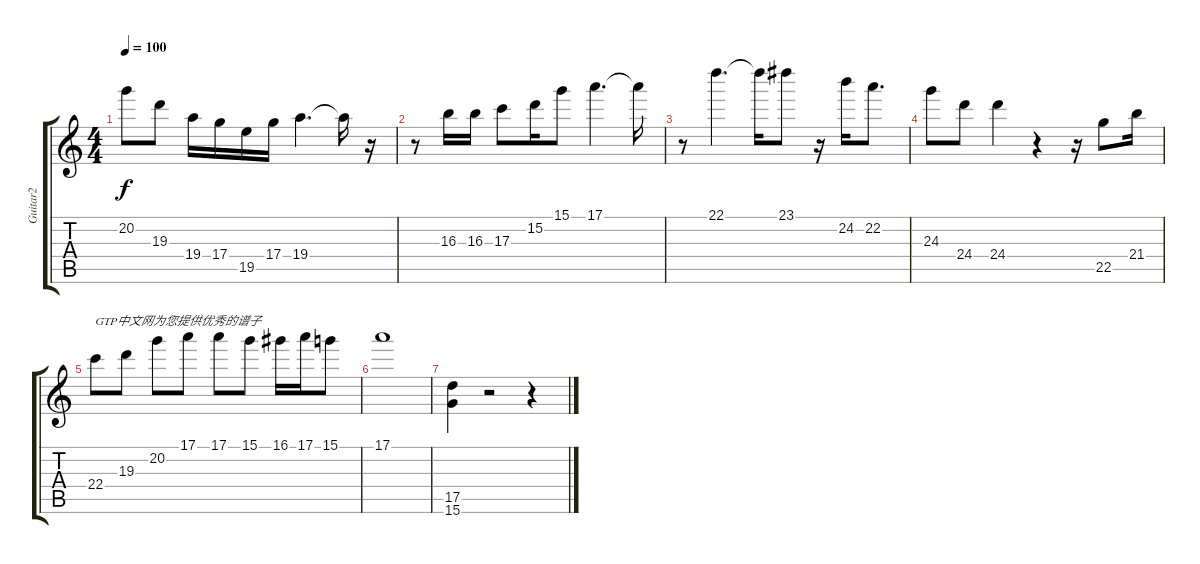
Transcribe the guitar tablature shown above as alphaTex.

\track ("Guitar2" "Guitar2") {instrument distortionguitar}
\staff {score tabs}
\tuning (E4 B3 G3 D3 A2 E2) {hide}
\ts (4 4)
\tempo 100
\clef g2
\ks c
20.2.8{dy f} 19.3.8 19.4.16 17.4.16 19.5.16 17.4.16 19.4.4{d} 19.4{t}.16 r.16 |
r.8 16.3.16 16.3.16 17.3.8 15.2.16 15.1.8 17.1.4{d} 17.1{t}.16 |
r.8 22.1.4{d} 22.1{t}.16 23.1.8 r.16 24.2.16 22.2.8{d} |
24.3.8 24.4.8 24.4.4 r.4 r.16 22.5.8 21.4.16 |
22.4.8{txt "GTP中文网为您提供优秀的谱子"} 19.3.8 20.2.8 17.1.8 17.1.8 15.1.8 16.1.16 17.1.16 15.1.8 |
17.1.1 |
(17.5 15.6).4 r.2 r.4
